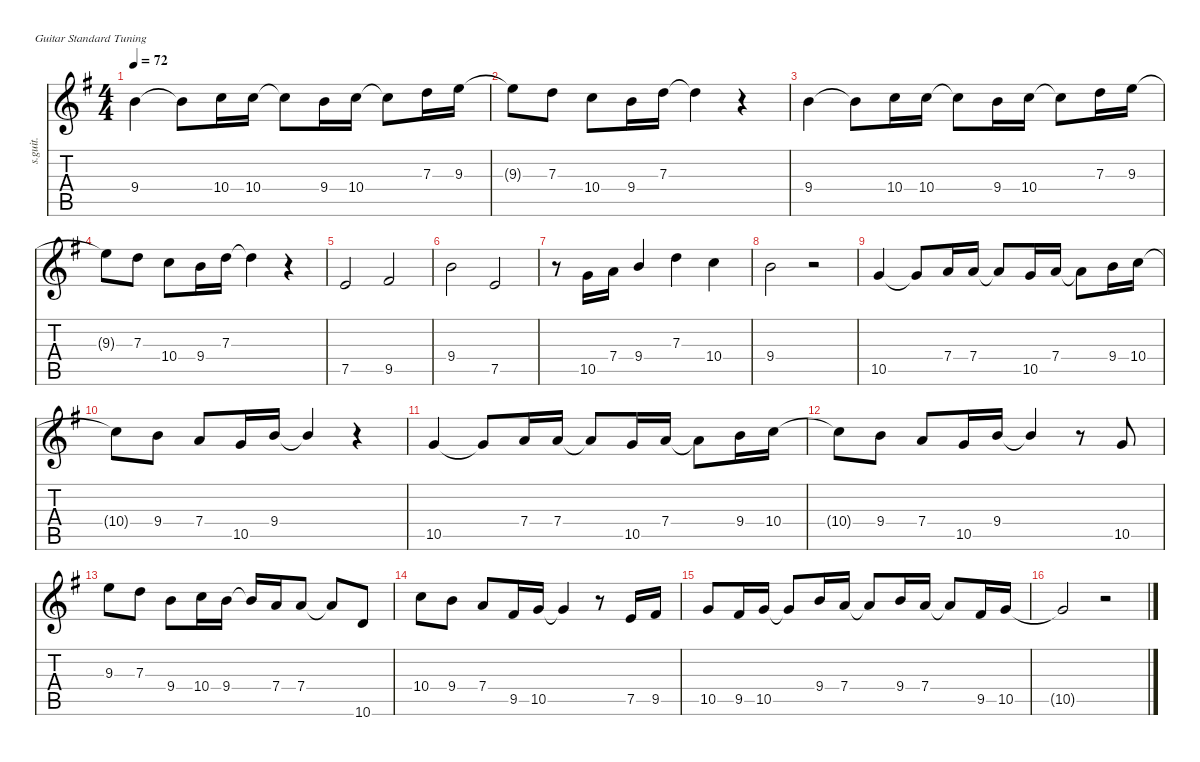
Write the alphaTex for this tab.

\defaultSystemsLayout 4
\hideDynamics
\bracketExtendMode nobrackets
\otherSystemsTrackNameOrientation horizontal
\track ("Steel Guitar" "s.guit.") {instrument acousticguitarsteel}
\staff {score tabs}
\tuning (E4 B3 G3 D3 A2 E2)
\ts (4 4)
\tempo 72
\clef g2
\ks g
9.4{acc forcenatural}.4{dy mf instrument acousticguitarsteel beam Down} 9.4{t acc forcenatural}.8{beam Down} 10.4{acc forcenatural}.16{beam Down} 10.4{acc forcenatural}.16{beam Down} 10.4{t acc forcenatural}.8{beam Down} 9.4{acc forcenatural}.16{beam Down} 10.4{acc forcenatural}.16{beam Down} 10.4{t acc forcenatural}.8{beam Down} 7.3{acc forcenatural}.16{beam Down} 9.3{acc forcenatural}.16{beam Down} |
9.3{t acc forcenatural}.8{beam Down} 7.3{acc forcenatural}.8{beam Down} 10.4{acc forcenatural}.8{beam Down} 9.4{acc forcenatural}.16{beam Down} 7.3{acc forcenatural}.16{beam Down} 7.3{t acc forcenatural}.4{beam Down} r.4{beam Down} |
9.4{acc forcenatural}.4{beam Down} 9.4{t acc forcenatural}.8{beam Down} 10.4{acc forcenatural}.16{beam Down} 10.4{acc forcenatural}.16{beam Down} 10.4{t acc forcenatural}.8{beam Down} 9.4{acc forcenatural}.16{beam Down} 10.4{acc forcenatural}.16{beam Down} 10.4{t acc forcenatural}.8{beam Down} 7.3{acc forcenatural}.16{beam Down} 9.3{acc forcenatural}.16{beam Down} |
9.3{t acc forcenatural}.8{beam Down} 7.3{acc forcenatural}.8{beam Down} 10.4{acc forcenatural}.8{beam Down} 9.4{acc forcenatural}.16{beam Down} 7.3{acc forcenatural}.16{beam Down} 7.3{t acc forcenatural}.4{beam Down} r.4{beam Down} |
7.5{acc forcenatural}.2{beam Up} 9.5{acc #}.2{beam Up} |
9.4{acc forcenatural}.2{beam Down} 7.5{acc forcenatural}.2{beam Up} |
r.8{beam Down} 10.5{acc forcenatural}.16{beam Up} 7.4{acc forcenatural}.16{beam Up} 9.4{acc forcenatural}.4{beam Up} 7.3{acc forcenatural}.4{beam Down} 10.4{acc forcenatural}.4{beam Down} |
9.4{acc forcenatural}.2{beam Down} r.2{beam Down} |
10.5{acc forcenatural}.4{beam Up} 10.5{t acc forcenatural}.8{beam Up} 7.4{acc forcenatural}.16{beam Up} 7.4{acc forcenatural}.16{beam Up} 7.4{t acc forcenatural}.8{beam Up} 10.5{acc forcenatural}.16{beam Up} 7.4{acc forcenatural}.16{beam Up} 7.4{t acc forcenatural}.8{beam Down} 9.4{acc forcenatural}.16{beam Down} 10.4{acc forcenatural}.16{beam Down} |
10.4{t acc forcenatural}.8{beam Down} 9.4{acc forcenatural}.8{beam Down} 7.4{acc forcenatural}.8{beam Up} 10.5{acc forcenatural}.16{beam Up} 9.4{acc forcenatural}.16{beam Up} 9.4{t acc forcenatural}.4{beam Up} r.4{beam Up} |
10.5{acc forcenatural}.4{beam Up} 10.5{t acc forcenatural}.8{beam Up} 7.4{acc forcenatural}.16{beam Up} 7.4{acc forcenatural}.16{beam Up} 7.4{t acc forcenatural}.8{beam Up} 10.5{acc forcenatural}.16{beam Up} 7.4{acc forcenatural}.16{beam Up} 7.4{t acc forcenatural}.8{beam Down} 9.4{acc forcenatural}.16{beam Down} 10.4{acc forcenatural}.16{beam Down} |
10.4{t acc forcenatural}.8{beam Down} 9.4{acc forcenatural}.8{beam Down} 7.4{acc forcenatural}.8{beam Up} 10.5{acc forcenatural}.16{beam Up} 9.4{acc forcenatural}.16{beam Up} 9.4{t acc forcenatural}.4{beam Up} r.8{beam Up} 10.5{acc forcenatural}.8{beam Up} |
9.3{acc forcenatural}.8{beam Down} 7.3{acc forcenatural}.8{beam Down} 9.4{acc forcenatural}.8{beam Down} 10.4{acc forcenatural}.16{beam Down} 9.4{acc forcenatural}.16{beam Down} 9.4{t acc forcenatural}.16{beam Up} 7.4{acc forcenatural}.16{beam Up} 7.4{acc forcenatural}.8{beam Up} 7.4{t acc forcenatural}.8{beam Up} 10.6{acc forcenatural}.8{beam Up} |
10.4{acc forcenatural}.8{beam Down} 9.4{acc forcenatural}.8{beam Down} 7.4{acc forcenatural}.8{beam Up} 9.5{acc #}.16{beam Up} 10.5{acc forcenatural}.16{beam Up} 10.5{t acc forcenatural}.4{beam Up} r.8{beam Up} 7.5{acc forcenatural}.16{beam Up} 9.5{acc #}.16{beam Up} |
10.5{acc forcenatural}.8{beam Up} 9.5{acc #}.16{beam Up} 10.5{acc forcenatural}.16{beam Up} 10.5{t acc forcenatural}.8{beam Up} 9.4{acc forcenatural}.16{beam Up} 7.4{acc forcenatural}.16{beam Up} 7.4{t acc forcenatural}.8{beam Up} 9.4{acc forcenatural}.16{beam Up} 7.4{acc forcenatural}.16{beam Up} 7.4{t acc forcenatural}.8{beam Up} 9.5{acc #}.16{beam Up} 10.5{acc forcenatural}.16{beam Up} |
10.5{t acc forcenatural}.2{beam Up} r.2{beam Up}
